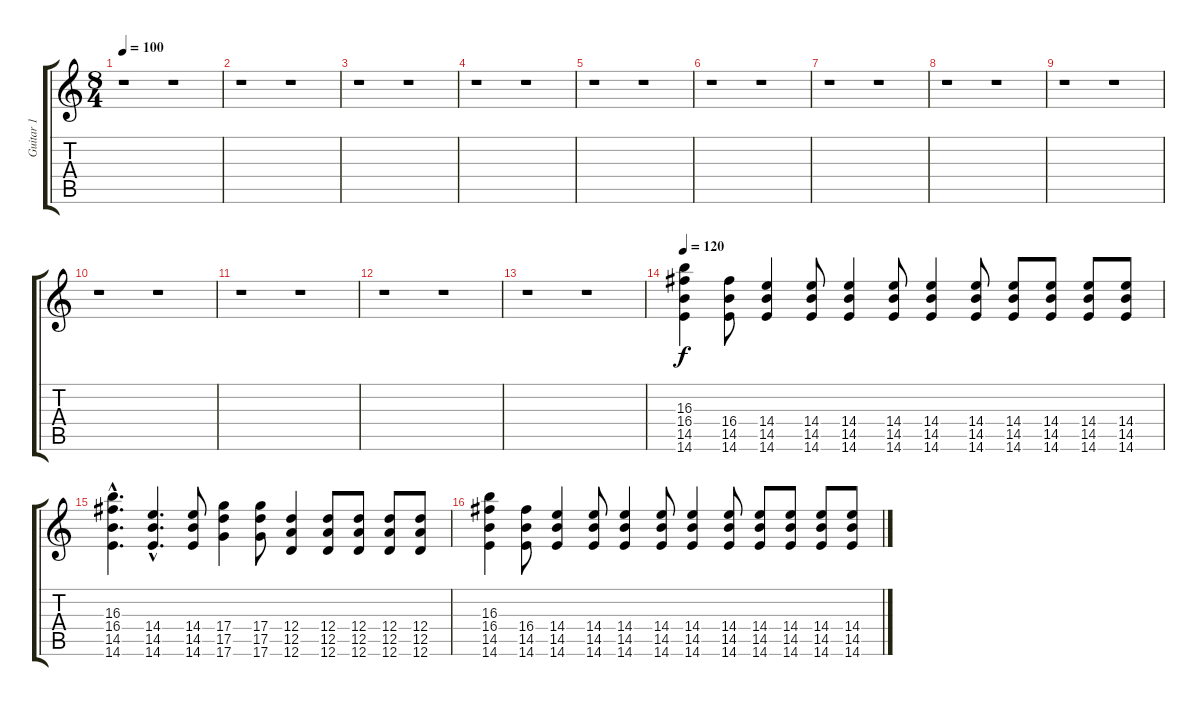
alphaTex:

\track ("Guitar 1" "Guitar 1") {instrument overdrivenguitar}
\staff {score tabs}
\tuning (E4 B3 G3 D3 A2 D2) {hide}
\ts (8 4)
\tempo 100
\clef g2
\ks c
r.1{dy f} r.1 |
r.1 r.1 |
r.1 r.1 |
r.1 r.1 |
r.1 r.1 |
r.1 r.1 |
r.1 r.1 |
r.1 r.1 |
r.1 r.1 |
r.1 r.1 |
r.1 r.1 |
r.1 r.1 |
r.1 r.1 |
\tempo 120
(16.3 16.4 14.5 14.6).4 (16.4 14.5 14.6).8 (14.4 14.5 14.6).4 (14.4 14.5 14.6).8 (14.4 14.5 14.6).4 (14.4 14.5 14.6).8 (14.4 14.5 14.6).4 (14.4 14.5 14.6).8 (14.4 14.5 14.6).8 (14.4 14.5 14.6).8 (14.4 14.5 14.6).8 (14.4 14.5 14.6).8 |
(16.3{hac} 16.4{hac} 14.5{hac} 14.6{hac}).4{d} (14.4{hac} 14.5{hac} 14.6{hac}).4{d} (14.4 14.5 14.6).8 (17.4 17.5 17.6).4 (17.4 17.5 17.6).8 (12.4 12.5 12.6).4 (12.4 12.5 12.6).8 (12.4 12.5 12.6).8 (12.4 12.5 12.6).8 (12.4 12.5 12.6).8 |
(16.3 16.4 14.5 14.6).4 (16.4 14.5 14.6).8 (14.4 14.5 14.6).4 (14.4 14.5 14.6).8 (14.4 14.5 14.6).4 (14.4 14.5 14.6).8 (14.4 14.5 14.6).4 (14.4 14.5 14.6).8 (14.4 14.5 14.6).8 (14.4 14.5 14.6).8 (14.4 14.5 14.6).8 (14.4 14.5 14.6).8
